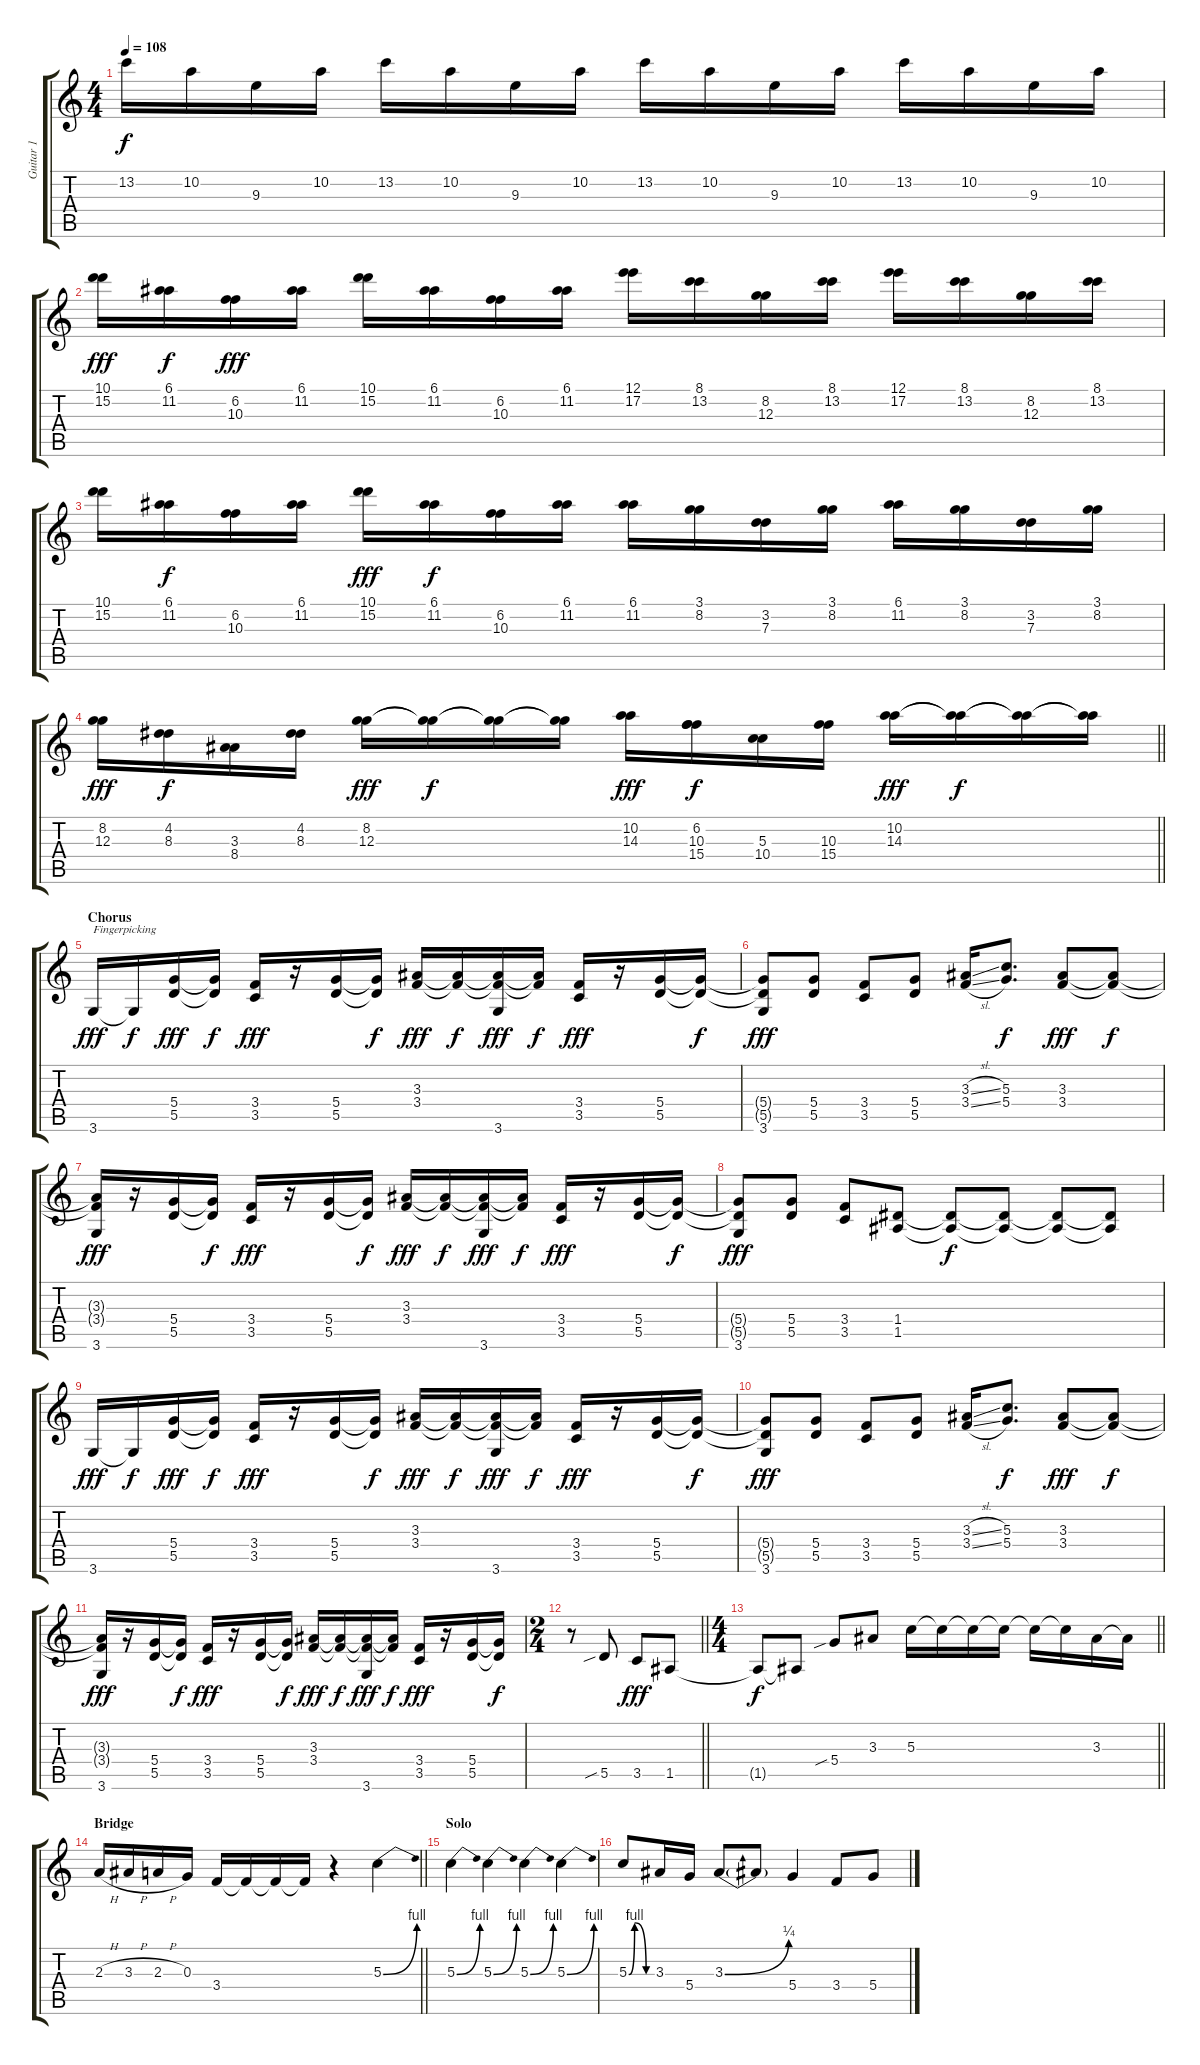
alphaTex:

\track ("Guitar 1" "Guitar 1") {instrument distortionguitar}
\staff {score tabs}
\tuning (E4 B3 G3 D3 A2 E2) {hide}
\ts (4 4)
\tempo 108
\clef g2
\ks c
13.2.16{dy f} 10.2.16 9.3.16 10.2.16 13.2.16 10.2.16 9.3.16 10.2.16 13.2.16 10.2.16 9.3.16 10.2.16 13.2.16 10.2.16 9.3.16 10.2.16 |
(10.1 15.2).16{dy fff} (6.1 11.2).16{dy f} (6.2 10.3).16{dy fff} (6.1 11.2).16 (10.1 15.2).16 (6.1 11.2).16 (6.2 10.3).16 (6.1 11.2).16 (12.1 17.2).16 (8.1 13.2).16 (8.2 12.3).16 (8.1 13.2).16 (12.1 17.2).16 (8.1 13.2).16 (8.2 12.3).16 (8.1 13.2).16 |
(10.1 15.2).16 (6.1 11.2).16{dy f} (6.2 10.3).16 (6.1 11.2).16 (10.1 15.2).16{dy fff} (6.1 11.2).16{dy f} (6.2 10.3).16 (6.1 11.2).16 (6.1 11.2).16 (3.1 8.2).16 (3.2 7.3).16 (3.1 8.2).16 (6.1 11.2).16 (3.1 8.2).16 (3.2 7.3).16 (3.1 8.2).16 |
\barLineRight lightlight
(8.2 12.3).16{dy fff} (4.2 8.3).16{dy f} (3.3 8.4).16 (4.2 8.3).16 (8.2 12.3).16{dy fff} (8.2{t} 12.3{t}).16{dy f} (8.2{t} 12.3{t}).16 (8.2{t} 12.3{t}).16 (10.2 14.3).16{dy fff} (6.2 10.3 15.4).16{dy f} (5.3 10.4).16 (10.3 15.4).16 (10.2 14.3).16{dy fff} (10.2{t} 14.3{t}).16{dy f} (10.2{t} 14.3{t}).16 (10.2{t} 14.3{t}).16 |
\section ("" "Chorus")
3.6.16{txt "Fingerpicking" dy fff} 3.6{t}.16{dy f} (5.4 5.5).16{dy fff} (5.4{t} 5.5{t}).16{dy f} (3.4 3.5).16{dy fff} r.16 (5.4 5.5).16 (5.4{t} 5.5{t}).16{dy f} (3.3 3.4).16{dy fff} (3.3{t} 3.4{t}).16{dy f} (3.3{t} 3.4{t} 3.6).16{dy fff} (3.3{t} 3.4{t}).16{dy f} (3.4 3.5).16{dy fff} r.16 (5.4 5.5).16 (5.4{t} 5.5{t}).16{dy f} |
(5.4{t} 5.5{t} 3.6).8{dy fff} (5.4 5.5).8 (3.4 3.5).8 (5.4 5.5).8 (3.3{sl} 3.4{sl}).16 (5.3 5.4).8{d dy f} (3.3 3.4).8{dy fff} (3.3{t} 3.4{t}).8{dy f} |
(3.3{t} 3.4{t} 3.6).16{dy fff} r.16 (5.4 5.5).16 (5.4{t} 5.5{t}).16{dy f} (3.4 3.5).16{dy fff} r.16 (5.4 5.5).16 (5.4{t} 5.5{t}).16{dy f} (3.3 3.4).16{dy fff} (3.3{t} 3.4{t}).16{dy f} (3.3{t} 3.4{t} 3.6).16{dy fff} (3.3{t} 3.4{t}).16{dy f} (3.4 3.5).16{dy fff} r.16 (5.4 5.5).16 (5.4{t} 5.5{t}).16{dy f} |
(5.4{t} 5.5{t} 3.6).8{dy fff} (5.4 5.5).8 (3.4 3.5).8 (1.4 1.5).8 (1.4{t} 1.5{t}).8{dy f} (1.4{t} 1.5{t}).8 (1.4{t} 1.5{t}).8 (1.4{t} 1.5{t}).8 |
3.6.16{dy fff} 3.6{t}.16{dy f} (5.4 5.5).16{dy fff} (5.4{t} 5.5{t}).16{dy f} (3.4 3.5).16{dy fff} r.16 (5.4 5.5).16 (5.4{t} 5.5{t}).16{dy f} (3.3 3.4).16{dy fff} (3.3{t} 3.4{t}).16{dy f} (3.3{t} 3.4{t} 3.6).16{dy fff} (3.3{t} 3.4{t}).16{dy f} (3.4 3.5).16{dy fff} r.16 (5.4 5.5).16 (5.4{t} 5.5{t}).16{dy f} |
(5.4{t} 5.5{t} 3.6).8{dy fff} (5.4 5.5).8 (3.4 3.5).8 (5.4 5.5).8 (3.3{sl} 3.4{sl}).16 (5.3 5.4).8{d dy f} (3.3 3.4).8{dy fff} (3.3{t} 3.4{t}).8{dy f} |
(3.3{t} 3.4{t} 3.6).16{dy fff} r.16 (5.4 5.5).16 (5.4{t} 5.5{t}).16{dy f} (3.4 3.5).16{dy fff} r.16 (5.4 5.5).16 (5.4{t} 5.5{t}).16{dy f} (3.3 3.4).16{dy fff} (3.3{t} 3.4{t}).16{dy f} (3.3{t} 3.4{t} 3.6).16{dy fff} (3.3{t} 3.4{t}).16{dy f} (3.4 3.5).16{dy fff} r.16 (5.4 5.5).16 (5.4{t} 5.5{t}).16{dy f} |
\ts (2 4)
\barLineRight lightlight
r.8 5.5{sib}.8 3.5.8{dy fff} 1.5.8 |
\ts (4 4)
\barLineRight lightlight
1.5{t}.8{dy f} 1.5{t}.8 5.4{sib}.8 3.3.8 5.3.16 5.3{t}.16 5.3{t}.16 5.3{t}.16 5.3{t}.16 5.3{t}.16 3.3.16 3.3{t}.16 |
\section ("" "Bridge")
\barLineRight lightlight
2.3{h}.16 3.3{h}.16 2.3{h}.16 0.3.16 3.4.16 3.4{t}.16 3.4{t}.16 3.4{t}.16 r.4 5.3{be (bend 0 0 60 4)}.4 |
\section ("" "Solo")
5.3{be (bend 0 0 60 4)}.4 5.3{be (bend 0 0 60 4)}.4 5.3{be (bend 0 0 60 4)}.4 5.3{be (bend 0 0 60 4)}.4 |
5.3{be (custom 0 0 15 4 45 0 60 0)}.8 3.3.16 5.4.16 3.3{be (bend 0 0 60 1)}.8 3.3{t}.8 5.4.4 3.4.8 5.4.8
